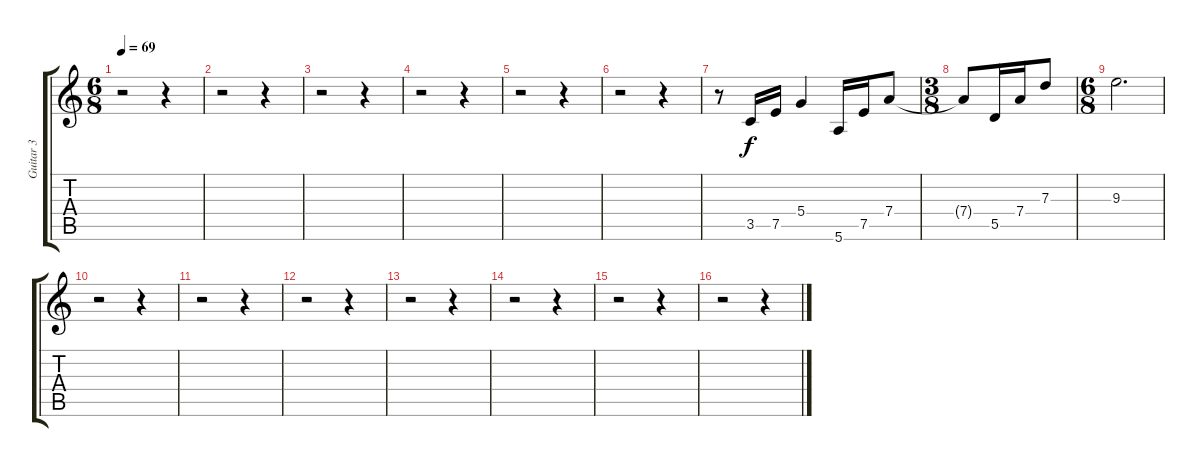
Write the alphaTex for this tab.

\track ("Guitar 3" "Guitar 3") {instrument distortionguitar}
\staff {score tabs}
\tuning (E4 B3 G3 D3 A2 E2) {hide}
\ts (6 8)
\tempo 69
\clef g2
\ks c
r.2{dy f} r.4 |
r.2 r.4 |
r.2 r.4 |
r.2 r.4 |
r.2 r.4 |
r.2 r.4 |
r.8 3.5.16 7.5.16 5.4.4 5.6.16 7.5.16 7.4.8 |
\ts (3 8)
7.4{t}.8 5.5.16 7.4.16 7.3.8 |
\ts (6 8)
9.3.2{d} |
r.2 r.4 |
r.2 r.4 |
r.2 r.4 |
r.2 r.4 |
r.2 r.4 |
r.2 r.4 |
r.2 r.4
